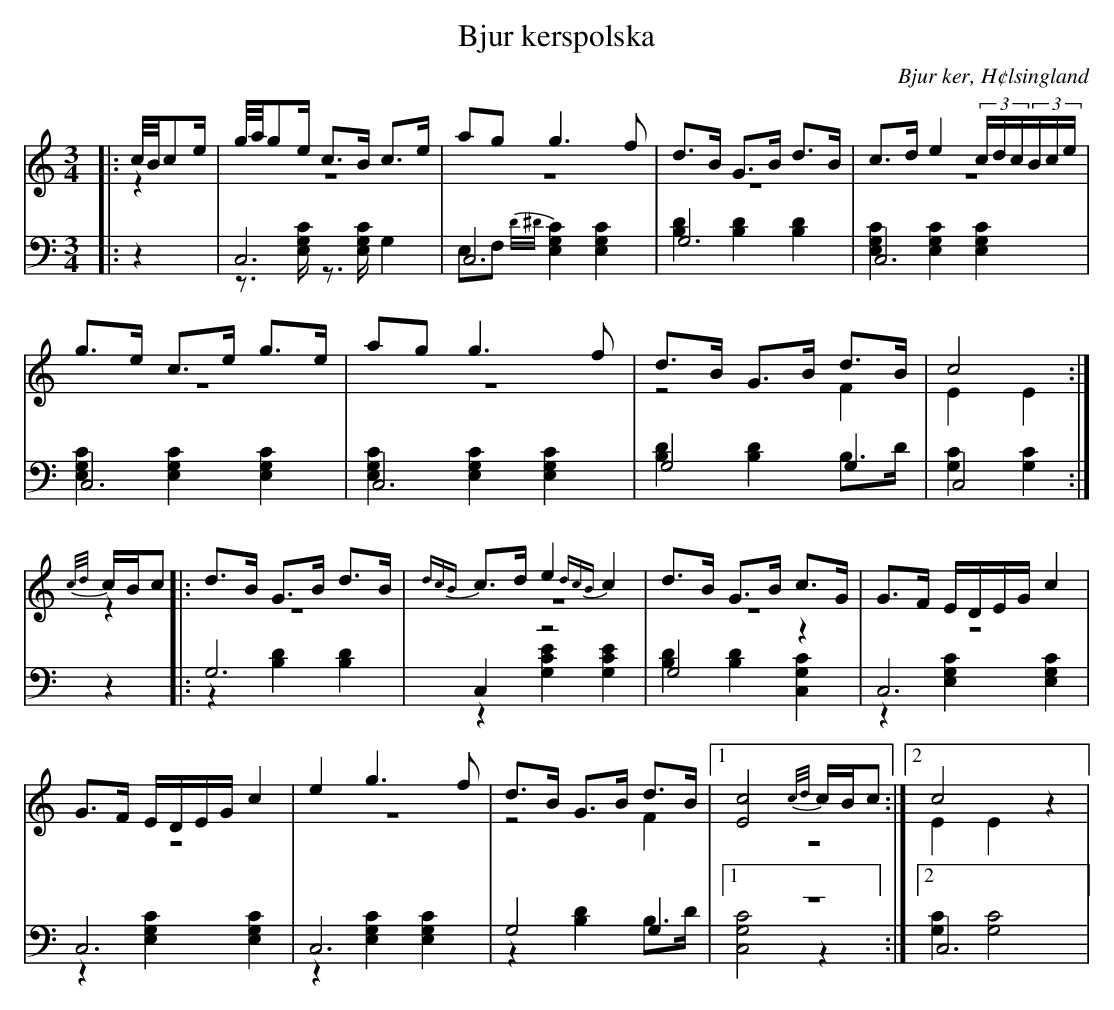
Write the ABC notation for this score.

X:1
T: Bjur kerspolska
O: Bjur ker, H¢lsingland
M: 3/4
L: 1/8
K: C
V:1
V:2 merge
V:3
V:4 merge
V:1
|:c//B//ce/|g//a//ge/ c>B c>e|ag g3 f|d>B G>B d>B|c>d e2 (3c/d/c/(3B/c/e/|
g>e c>e g>e|ag g3 f|d>B G>B d>B|c4:|
{c/d/}c/B/c |:d>B G>B d>B|{dcB}c>d e2 {dcB}c2|d>B G>B c>G|G>F E/D/E/G/ c2|
G>F E/D/E/G/ c2|e2 g3 f|d>B G>B d>B|1 [E4c4] {c/d/}c/B/c:|2 c4 z2|
V:2
|:z2|z6|z6|z6|z6|
z6|z6|z4 F2|E2 E2:|
z2|:z6|z6|z6|z6|
 z6|z6|z4 F2|1 z6:|2 E2 E2 z2|
V:3 clef=bass
|:z2|C,6|C,6|G,6|C,6|
C,6|C,6|G,4 G,2|C,4:|
z2|:G,6|C,2 z4|G,4 z2|C,6|
 C,6|C,6|G,4 G,2|1 z6:|2 C,6|
V:4 clef=bass
|:z2|z>[E,G,C] z>[E,G,C] G,2|E,F, {D/^D/}[E,2G,2C2] [E,2G,2C2]|[B,2D2] [B,2D2] [B,2D2]|[E,2G,2C2] [E,2G,2C2] [E,2G,2C2]|
[E,2G,2C2] [E,2G,2C2] [E,2G,2C2]|[E,2G,2C2] [E,2G,2C2] [E,2G,2C2]|[B,2D2] [B,2D2] B,>D|[G,2C2][G,2C2]:|
z2|:z2 [B,2D2] [B,2D2]|z2 [G,2C2E2] [G,2C2E2]|[B,2D2][B,2D2] [C,2G,2C2]|z2 [E,2G,2C2] [E,2G,2C2]|
z2 [E,2G,2C2] [E,2G,2C2]|z2 [E,2G,2C2] [E,2G,2C2]|z2 [B,2D2] B,>D|1 [C,4G,4C4] z2:|2 [G,2C2] [G,4C4]|
